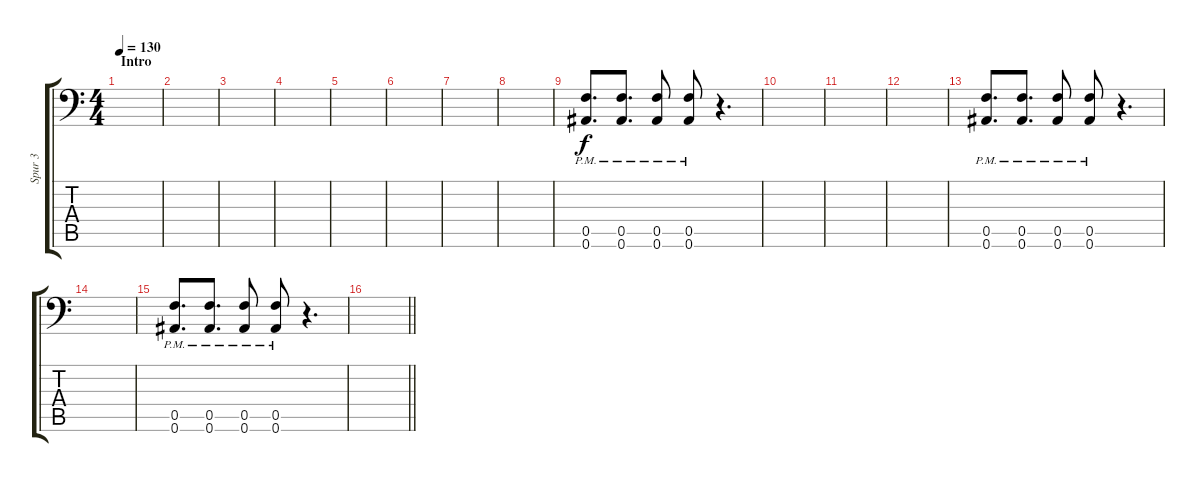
\track ("Spur 3" "Spur 3") {instrument distortionguitar}
\staff {score tabs}
\tuning (C4 G3 Eb3 Bb2 F2 Bb1) {hide}
\ts (4 4)
\section ("" "Intro")
\tempo 130
\clef f4
\ks c
|
|
|
|
|
|
|
|
(0.5{pm} 0.6{pm}).8{d} (0.5{pm} 0.6{pm}).8{d} (0.5{pm} 0.6{pm}).8 (0.5{pm} 0.6{pm}).8 r.4{d} |
|
|
|
(0.5{pm} 0.6{pm}).8{d} (0.5{pm} 0.6{pm}).8{d} (0.5{pm} 0.6{pm}).8 (0.5{pm} 0.6{pm}).8 r.4{d} |
|
(0.5{pm} 0.6{pm}).8{d} (0.5{pm} 0.6{pm}).8{d} (0.5{pm} 0.6{pm}).8 (0.5{pm} 0.6{pm}).8 r.4{d} |
\barLineRight lightlight
